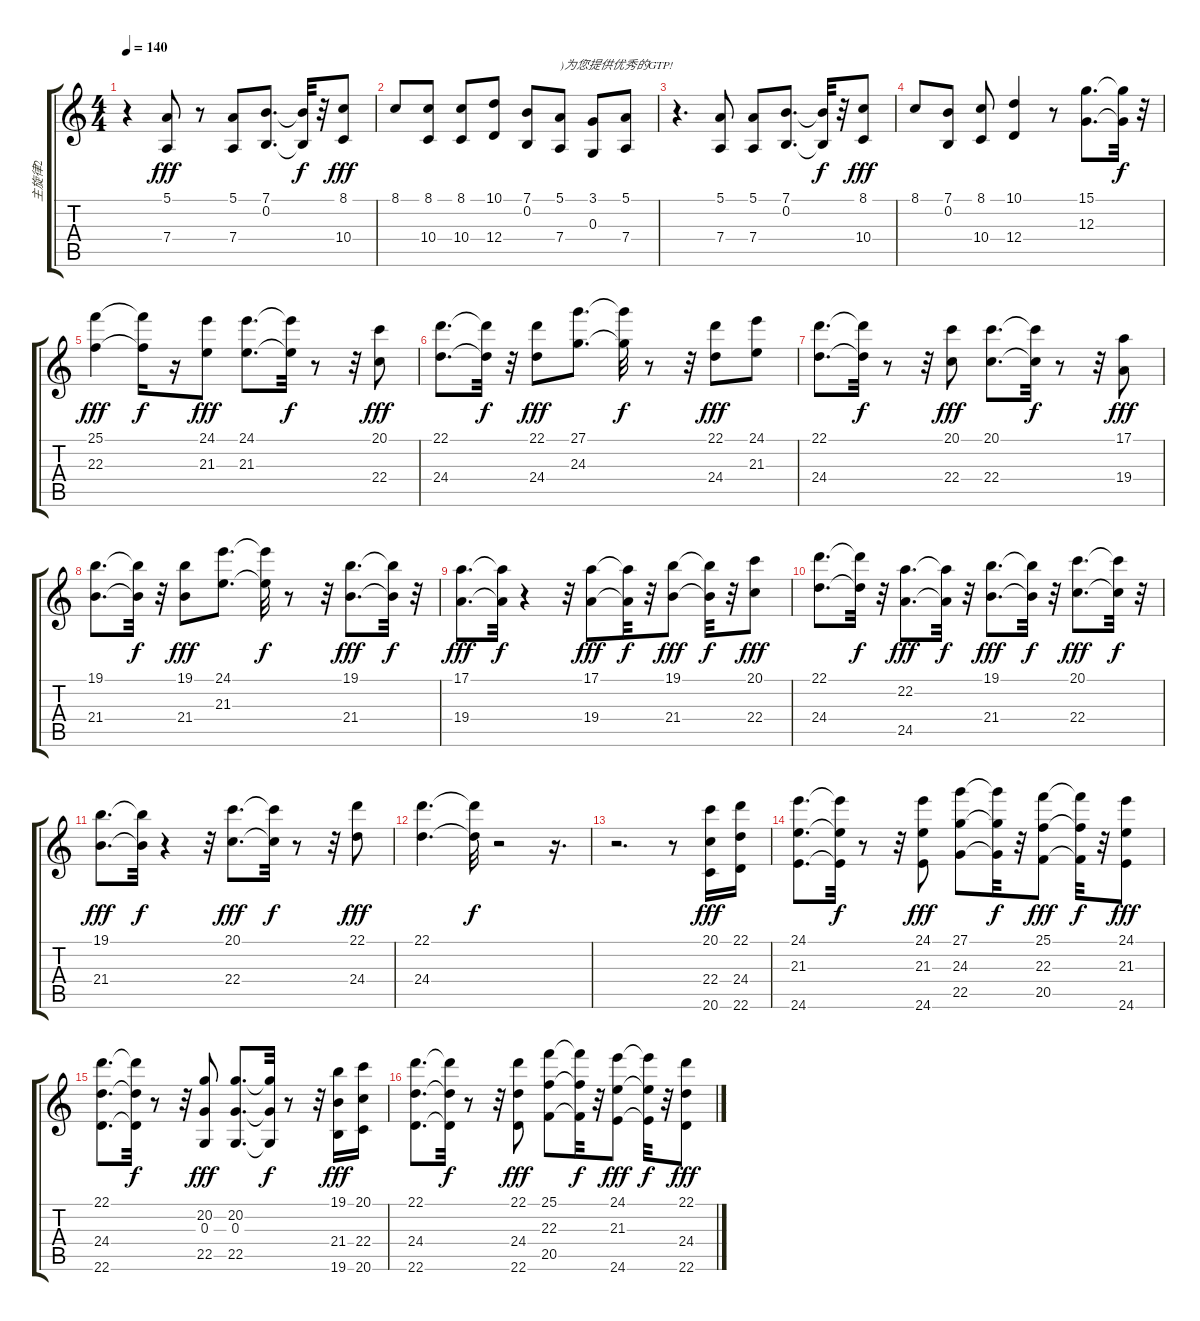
\track ("主旋律2" "主旋律2") {instrument honkytonkpiano}
\staff {score tabs}
\tuning (E4 B3 G3 D3 A2 E2) {hide}
\ts (4 4)
\tempo 140
\clef g2
\ks c
r.4{dy fff} (5.1 7.4).8 r.8 (5.1 7.4).8 (7.1 0.2).8{d} (7.1{t} 0.2{t}).32{dy f} r.32 (8.1 10.4).8{dy fff} |
8.1.8 (8.1 10.4).8 (8.1 10.4).8 (10.1 12.4).8 (7.1 0.2).8 (5.1 7.4).8{txt ")为您提供优秀的GTP!"} (3.1 0.3).8 (5.1 7.4).8 |
r.4{d} (5.1 7.4).8 (5.1 7.4).8 (7.1 0.2).8{d} (7.1{t} 0.2{t}).32{dy f} r.32 (8.1 10.4).8{dy fff} |
8.1.8 (7.1 0.2).8 (8.1 10.4).8 (10.1 12.4).4 r.8 (15.1 12.3).8{d} (15.1{t} 12.3{t}).32{dy f} r.32 |
(25.1 22.3).4{dy fff} (25.1{t} 22.3{t}).16{dy f} r.16 (24.1 21.3).8{dy fff} (24.1 21.3).8{d} (24.1{t} 21.3{t}).32{dy f} r.8 r.32 (20.1 22.4).8{dy fff} |
(22.1 24.4).8{d} (22.1{t} 24.4{t}).32{dy f} r.32 (22.1 24.4).8{dy fff} (27.1 24.3).8{d} (27.1{t} 24.3{t}).32{dy f} r.8 r.32 (22.1 24.4).8{dy fff} (24.1 21.3).8 |
(22.1 24.4).8{d} (22.1{t} 24.4{t}).32{dy f} r.8 r.32 (20.1 22.4).8{dy fff} (20.1 22.4).8{d} (20.1{t} 22.4{t}).32{dy f} r.8 r.32 (17.1 19.4).8{dy fff} |
(19.1 21.4).8{d} (19.1{t} 21.4{t}).32{dy f} r.32 (19.1 21.4).8{dy fff} (24.1 21.3).8{d} (24.1{t} 21.3{t}).32{dy f} r.8 r.32 (19.1 21.4).8{d dy fff} (19.1{t} 21.4{t}).32{dy f} r.32 |
(17.1 19.4).8{d dy fff} (17.1{t} 19.4{t}).32{dy f} r.4 r.32 (17.1 19.4).8{dy fff} (17.1{t} 19.4{t}).32{dy f} r.32 (19.1 21.4).8{dy fff} (19.1{t} 21.4{t}).32{dy f} r.32 (20.1 22.4).8{dy fff} |
(22.1 24.4).8{d} (22.1{t} 24.4{t}).32{dy f} r.32 (22.2 24.5).8{d dy fff} (22.2{t} 24.5{t}).32{dy f} r.32 (19.1 21.4).8{d dy fff} (19.1{t} 21.4{t}).32{dy f} r.32 (20.1 22.4).8{d dy fff} (20.1{t} 22.4{t}).32{dy f} r.32 |
(19.1 21.4).8{d dy fff} (19.1{t} 21.4{t}).32{dy f} r.4 r.32 (20.1 22.4).8{d dy fff} (20.1{t} 22.4{t}).32{dy f} r.8 r.32 (22.1 24.4).8{dy fff} |
(22.1 24.4).4{d} (22.1{t} 24.4{t}).32{dy f} r.2 r.16{d} |
r.2{d} r.8 (20.1 22.4 20.6).16{dy fff} (22.1 24.4 22.6).16 |
(24.1 21.3 24.6).8{d} (24.1{t} 21.3{t} 24.6{t}).32{dy f} r.8 r.32 (24.1 21.3 24.6).8{dy fff} (27.1 24.3 22.5).8 (27.1{t} 24.3{t} 22.5{t}).32{dy f} r.32 (25.1 22.3 20.5).8{dy fff} (25.1{t} 22.3{t} 20.5{t}).32{dy f} r.32 (24.1 21.3 24.6).8{dy fff} |
(22.1 24.4 22.6).8{d} (22.1{t} 24.4{t} 22.6{t}).32{dy f} r.8 r.32 (20.2 0.3 22.5).8{dy fff} (20.2 0.3 22.5).8{d} (20.2{t} 0.3{t} 22.5{t}).32{dy f} r.8 r.32 (19.1 21.4 19.6).16{dy fff} (20.1 22.4 20.6).16 |
(22.1 24.4 22.6).8{d} (22.1{t} 24.4{t} 22.6{t}).32{dy f} r.8 r.32 (22.1 24.4 22.6).8{dy fff} (25.1 22.3 20.5).8 (25.1{t} 22.3{t} 20.5{t}).32{dy f} r.32 (24.1 21.3 24.6).8{dy fff} (24.1{t} 21.3{t} 24.6{t}).32{dy f} r.32 (22.1 24.4 22.6).8{dy fff}
